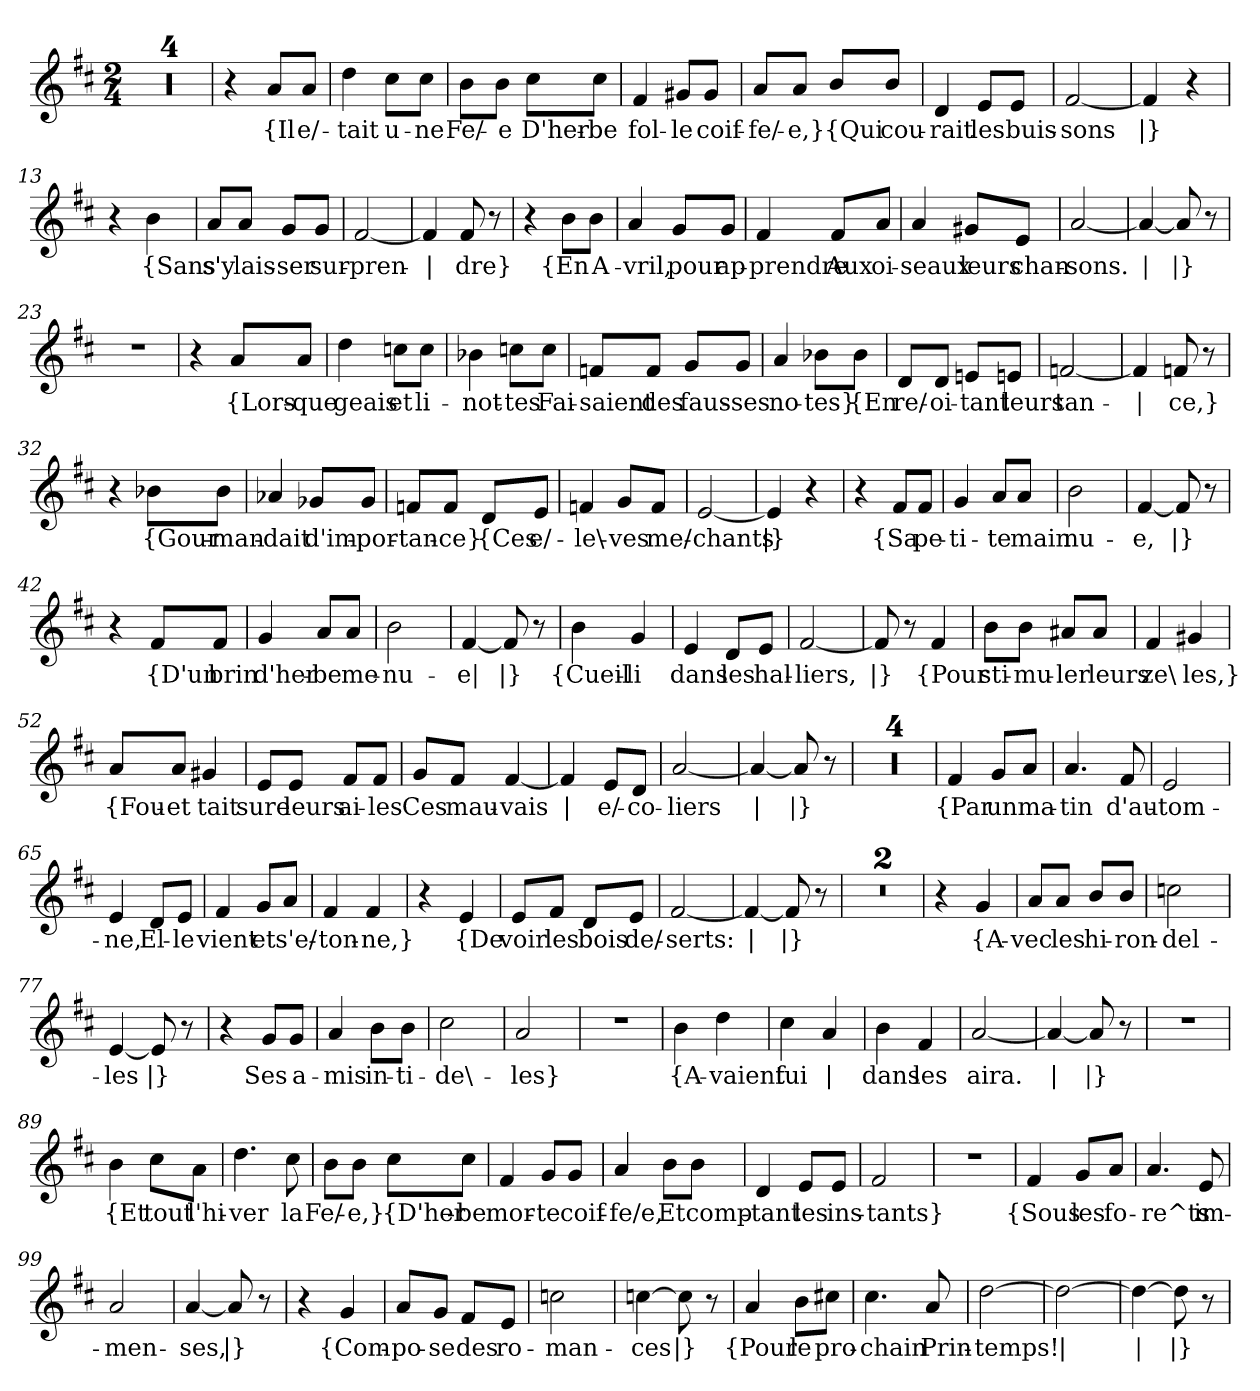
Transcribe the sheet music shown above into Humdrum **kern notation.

**kern	**text
*part1	*part1
*staff1	*staff1
*clefG2	*
*k[f#c#]	*
*M2/4	*
=1	=1
2r	.
=2	=2
2r	.
=3	=3
2r	.
=4	=4
2r	.
=5	=5
4r	.
!	!LO:LY:b
8a/L	{Il
!	!LO:LY:b
8a/J	e/-
=6	=6
!	!LO:LY:b
4dd\	-tait
!	!LO:LY:b
8cc#\L	u-
!	!LO:LY:b
8cc#\J	-ne
=7	=7
!	!LO:LY:b
8b\L	Fe/-
!	!LO:LY:b
8b\J	-e
!	!LO:LY:b
8cc#\L	D'her-
!	!LO:LY:b
8cc#\J	-be
=8	=8
!	!LO:LY:b
4f#/	fol-
!	!LO:LY:b
8g#X/L	-le
!	!LO:LY:b
8g#/J	coif-
=9	=9
!	!LO:LY:b
8a/L	-fe/-
!	!LO:LY:b
8a/J	-e,}
!	!LO:LY:b
8b/L	{Qui
!	!LO:LY:b
8b/J	cou-
!!LO:LB:g=z
=10	=10
!	!LO:LY:b
4d/	-rait
!	!LO:LY:b
8e/L	les
!	!LO:LY:b
8e/J	buis-
=11	=11
!	!LO:LY:b
[2f#/	-sons
=12	=12
!	!LO:LY:b
4f#/]	|}
4r	.
=13	=13
4r	.
!	!LO:LY:b
4b\	{Sans
=14	=14
!	!LO:LY:b
8a/L	s'y
!	!LO:LY:b
8a/J	lais-
!	!LO:LY:b
8g/L	-ser
!	!LO:LY:b
8g/J	sur-
=15	=15
!	!LO:LY:b
[2f#/	-pren-
=16	=16
!	!LO:LY:b
4f#/]	|
!	!LO:LY:b
8f#/	-dre}
8r	.
=17	=17
4r	.
!	!LO:LY:b
8b\L	{En
!	!LO:LY:b
8b\J	A-
=18	=18
!	!LO:LY:b
4a/	-vril,
!	!LO:LY:b
8g/L	pour
!	!LO:LY:b
8g/J	ap-
!!LO:LB:g=z
=19	=19
!	!LO:LY:b
4f#/	-prendre
!	!LO:LY:b
8f#/L	Aux
!	!LO:LY:b
8a/J	oi-
=20	=20
!	!LO:LY:b
4a/	-seaux
!	!LO:LY:b
8g#X/L	leurs
!	!LO:LY:b
8e/J	chan-
=21	=21
!	!LO:LY:b
[2a/	-sons.
=22	=22
!	!LO:LY:b
4a/_	|
!	!LO:LY:b
8a/]	|}
8r	.
=23	=23
2r	.
=24	=24
4r	.
!	!LO:LY:b
8a/L	{Lors-
!	!LO:LY:b
8a/J	-que
=25	=25
!	!LO:LY:b
4dd\	geais
!	!LO:LY:b
8ccn\L	et
!	!LO:LY:b
8cc\J	li-
=26	=26
!	!LO:LY:b
4b-X\	-not-
!	!LO:LY:b
8ccn\L	-tes
!	!LO:LY:b
8cc\J	Fai-
!!LO:LB:g=z
=27	=27
!	!LO:LY:b
8fn/L	-saient
!	!LO:LY:b
8f/J	des
!	!LO:LY:b
8g/L	faus-
!	!LO:LY:b
8g/J	-ses
=28	=28
!	!LO:LY:b
4a/	no-
!	!LO:LY:b
8b-X\L	-tes}
!	!LO:LY:b
8b-\J	{En
=29	=29
!	!LO:LY:b
8d/L	re/-
!	!LO:LY:b
8d/J	-oi-
!	!LO:LY:b
8en/L	-tant
!	!LO:LY:b
8en/J	leurs
=30	=30
!	!LO:LY:b
[2fn/	-tan-
=31	=31
!	!LO:LY:b
4f/]	|
!	!LO:LY:b
8fn/	-ce,}
8r	.
=32	=32
4r	.
!	!LO:LY:b
8b-X\L	{Gour-
!	!LO:LY:b
8b-\J	-man-
=33	=33
!	!LO:LY:b
4a-X/	-dait
!	!LO:LY:b
8g-X/L	d'im-
!	!LO:LY:b
8g-/J	-por-
!!LO:LB:g=z
=34	=34
!	!LO:LY:b
8fn/L	-tan-
!	!LO:LY:b
8f/J	-ce}
!	!LO:LY:b
8d/L	{Ces
!	!LO:LY:b
8e/J	e/-
=35	=35
!	!LO:LY:b
4fn/	-le\-
!	!LO:LY:b
8g/L	-ves
!	!LO:LY:b
8f/J	me/-
=36	=36
!	!LO:LY:b
[2e/	-chants
=37	=37
!	!LO:LY:b
4e/]	|}
4r	.
=38	=38
4r	.
!	!LO:LY:b
8f#/L	{Sa
!	!LO:LY:b
8f#/J	pe-
=39	=39
!	!LO:LY:b
4g/	-ti-
!	!LO:LY:b
8a/L	-te
!	!LO:LY:b
8a/J	main
=40	=40
!	!LO:LY:b
2b\	nu-
=41	=41
!	!LO:LY:b
[4f#/	-e,
!	!LO:LY:b
8f#/]	|}
8r	.
=42	=42
4r	.
!	!LO:LY:b
8f#/L	{D'un
!	!LO:LY:b
8f#/J	brin
!!LO:LB:g=z
=43	=43
!	!LO:LY:b
4g/	d'her-
!	!LO:LY:b
8a/L	-be
!	!LO:LY:b
8a/J	me-
=44	=44
!	!LO:LY:b
2b\	-nu-
=45	=45
!	!LO:LY:b
[4f#/	-e|
!	!LO:LY:b
8f#/]	|}
8r	.
=46	=46
!	!LO:LY:b
4b\	{Cueil-
!	!LO:LY:b
4g/	-li
=47	=47
!	!LO:LY:b
4e/	dans
!	!LO:LY:b
8d/L	les
!	!LO:LY:b
8e/J	hal-
=48	=48
!	!LO:LY:b
[2f#/	-liers,
=49	=49
!	!LO:LY:b
8f#/]	|}
8r	.
!	!LO:LY:b
4f#/	{Pour
=50	=50
!	!LO:LY:b
8b\L	sti-
!	!LO:LY:b
8b\J	-mu-
!	!LO:LY:b
8a#X/L	-ler
!	!LO:LY:b
8a#/J	leurs
=51	=51
!	!LO:LY:b
4f#/	ze\
!	!LO:LY:b
4g#X/	-les,}
!!LO:LB:g=z
=52	=52
!	!LO:LY:b
8a/L	{Fou-
!	!LO:LY:b
8a/J	-et
!	!LO:LY:b
4g#X/	-tait
=53	=53
!	!LO:LY:b
8e/L	sure
!	!LO:LY:b
8e/J	leurs
!	!LO:LY:b
8f#/L	ai-
!	!LO:LY:b
8f#/J	-les
=54	=54
!	!LO:LY:b
8g/L	Ces
!	!LO:LY:b
8f#/J	mau-
!	!LO:LY:b
[4f#/	-vais
=55	=55
!	!LO:LY:b
4f#/]	|
!	!LO:LY:b
8e/L	e/-
!	!LO:LY:b
8d/J	-co-
=56	=56
!	!LO:LY:b
[2a/	-liers
=57	=57
!	!LO:LY:b
4a/_	|
!	!LO:LY:b
8a/]	|}
8r	.
=58	=58
2r	.
=59	=59
2r	.
=60	=60
2r	.
=61	=61
2r	.
!!LO:LB:g=z
=62	=62
!	!LO:LY:b
4f#/	{Par
!	!LO:LY:b
8g/L	un
!	!LO:LY:b
8a/J	ma-
=63	=63
!	!LO:LY:b
4.a/	-tin
!	!LO:LY:b
8f#/	d'au-
=64	=64
!	!LO:LY:b
2e/	-tom-
=65	=65
!	!LO:LY:b
4e/	-ne,
!	!LO:LY:b
8d/L	El-
!	!LO:LY:b
8e/J	-le
=66	=66
!	!LO:LY:b
4f#/	vient
!	!LO:LY:b
8g/L	et
!	!LO:LY:b
8a/J	s'e/-
=67	=67
!	!LO:LY:b
4f#/	-ton-
!	!LO:LY:b
4f#/	-ne,}
=68	=68
4r	.
!	!LO:LY:b
4e/	{De
=69	=69
!	!LO:LY:b
8e/L	voir
!	!LO:LY:b
8f#/J	les
!	!LO:LY:b
8d/L	bois
!	!LO:LY:b
8e/J	de/-
=70	=70
!	!LO:LY:b
[2f#/	-serts:
!!LO:LB:g=z
=71	=71
!	!LO:LY:b
4f#/_	|
!	!LO:LY:b
8f#/]	|}
8r	.
=72	=72
2r	.
=73	=73
2r	.
=74	=74
4r	.
!	!LO:LY:b
4g/	{A-
=75	=75
!	!LO:LY:b
8a/L	-vec
!	!LO:LY:b
8a/J	les
!	!LO:LY:b
8b/L	hi-
!	!LO:LY:b
8b/J	-ron-
=76	=76
!	!LO:LY:b
2ccn\	-del-
=77	=77
!	!LO:LY:b
[4e/	-les
!	!LO:LY:b
8e/]	|}
8r	.
=78	=78
4r	.
!	!LO:LY:b
8g/L	Ses
!	!LO:LY:b
8g/J	a-
=79	=79
!	!LO:LY:b
4a/	-mis
!	!LO:LY:b
8b\L	in-
!	!LO:LY:b
8b\J	-ti-
=80	=80
!	!LO:LY:b
2cc#\	-de\-
=81	=81
!	!LO:LY:b
2a/	-les}
=82	=82
2r	.
!!LO:LB:g=z
=83	=83
!	!LO:LY:b
4b\	{A-
!	!LO:LY:b
4dd\	-vaient
=84	=84
!	!LO:LY:b
4cc#\	fui
!	!LO:LY:b
4a/	|
=85	=85
!	!LO:LY:b
4b\	dans
!	!LO:LY:b
4f#/	les
=86	=86
!	!LO:LY:b
[2a/	aira.
=87	=87
!	!LO:LY:b
4a/_	|
!	!LO:LY:b
8a/]	|}
8r	.
=88	=88
2r	.
=89	=89
!	!LO:LY:b
4b\	{Et
!	!LO:LY:b
8cc#\L	tout
!	!LO:LY:b
8a\J	l'hi-
=90	=90
!	!LO:LY:b
4.dd\	-ver
!	!LO:LY:b
8cc#\	la
=91	=91
!	!LO:LY:b
8b\L	Fe/-
!	!LO:LY:b
8b\J	-e,}
!	!LO:LY:b
8cc#\L	{D'her-
!	!LO:LY:b
8cc#\J	-be
!!LO:PB:g=z
=92	=92
!	!LO:LY:b
4f#/	mor-
!	!LO:LY:b
8g/L	-te
!	!LO:LY:b
8g/J	coif-
=93	=93
!	!LO:LY:b
4a/	-fe/e,
!	!LO:LY:b
8b\L	Et
!	!LO:LY:b
8b\J	comp-
=94	=94
!	!LO:LY:b
4d/	-tant
!	!LO:LY:b
8e/L	les
!	!LO:LY:b
8e/J	ins-
=95	=95
!	!LO:LY:b
2f#/	-tants}
=96	=96
2r	.
=97	=97
!	!LO:LY:b
4f#/	{Sous
!	!LO:LY:b
8g/L	les
!	!LO:LY:b
8a/J	fo-
=98	=98
!	!LO:LY:b
4.a/	-re^ts
!	!LO:LY:b
8e/	im-
=99	=99
!	!LO:LY:b
2a/	-men-
=100	=100
!	!LO:LY:b
[4a/	-ses,
!	!LO:LY:b
8a/]	|}
8r	.
!!LO:LB:g=z
=101	=101
4r	.
!	!LO:LY:b
4g/	{Com-
=102	=102
!	!LO:LY:b
8a/L	-po-
!	!LO:LY:b
8g/J	-se
!	!LO:LY:b
8f#/L	des
!	!LO:LY:b
8e/J	ro-
=103	=103
!	!LO:LY:b
2ccn\	-man-
=104	=104
!	!LO:LY:b
[4ccn\	-ces
!	!LO:LY:b
8cc\]	|}
8r	.
=105	=105
!	!LO:LY:b
4a/	{Pour
!	!LO:LY:b
8b\L	le
!	!LO:LY:b
8cc#X\J	pro-
=106	=106
!	!LO:LY:b
4.cc#\	-chain
!	!LO:LY:b
8a/	Prin-
=107	=107
!	!LO:LY:b
[2dd\	-temps!
=108	=108
!	!LO:LY:b
2dd\_	|
=109	=109
!	!LO:LY:b
4dd\_	|
!	!LO:LY:b
8dd\]	|}
8r	.
=	=
*-	*-
